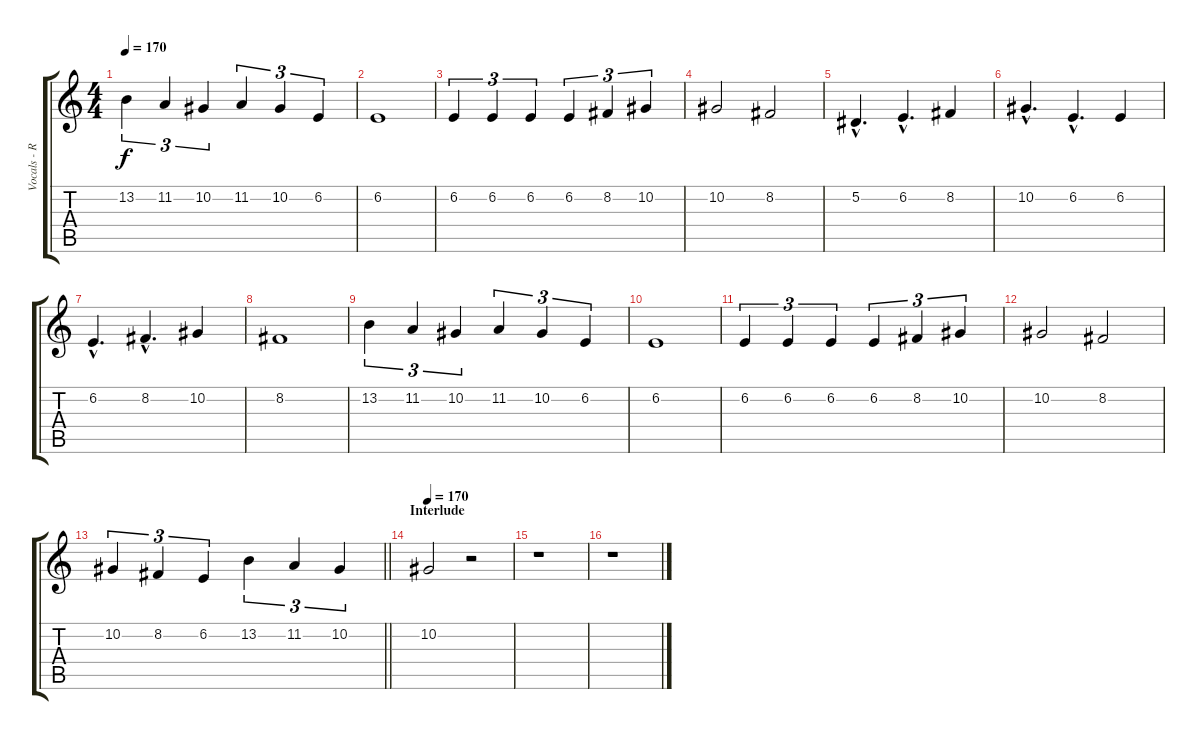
\track ("Vocals - Roy Khan" "Vocals - R") {instrument lead2sawtooth}
\staff {score tabs}
\tuning (Eb4 Bb3 Gb3 Db3 Ab2 Eb2) {hide}
\ts (4 4)
\tempo 170
\clef g2
\ks c
13.2.4{tu (3 2) dy f} 11.2.4{tu (3 2)} 10.2.4{tu (3 2)} 11.2.4{tu (3 2)} 10.2.4{tu (3 2)} 6.2.4{tu (3 2)} |
6.2.1 |
6.2.4{tu (3 2)} 6.2.4{tu (3 2)} 6.2.4{tu (3 2)} 6.2.4{tu (3 2)} 8.2.4{tu (3 2)} 10.2.4{tu (3 2)} |
10.2.2 8.2.2 |
5.2{hac}.4{d} 6.2{hac}.4{d} 8.2.4 |
10.2{hac}.4{d} 6.2{hac}.4{d} 6.2.4 |
6.2{hac}.4{d} 8.2{hac}.4{d} 10.2.4 |
8.2.1 |
13.2.4{tu (3 2)} 11.2.4{tu (3 2)} 10.2.4{tu (3 2)} 11.2.4{tu (3 2)} 10.2.4{tu (3 2)} 6.2.4{tu (3 2)} |
6.2.1 |
6.2.4{tu (3 2)} 6.2.4{tu (3 2)} 6.2.4{tu (3 2)} 6.2.4{tu (3 2)} 8.2.4{tu (3 2)} 10.2.4{tu (3 2)} |
10.2.2 8.2.2 |
\barLineRight lightlight
10.2.4{tu (3 2)} 8.2.4{tu (3 2)} 6.2.4{tu (3 2)} 13.2.4{tu (3 2)} 11.2.4{tu (3 2)} 10.2.4{tu (3 2)} |
\section ("" "Interlude")
\tempo 170
10.2.2 r.2 |
r.1 |
r.1
